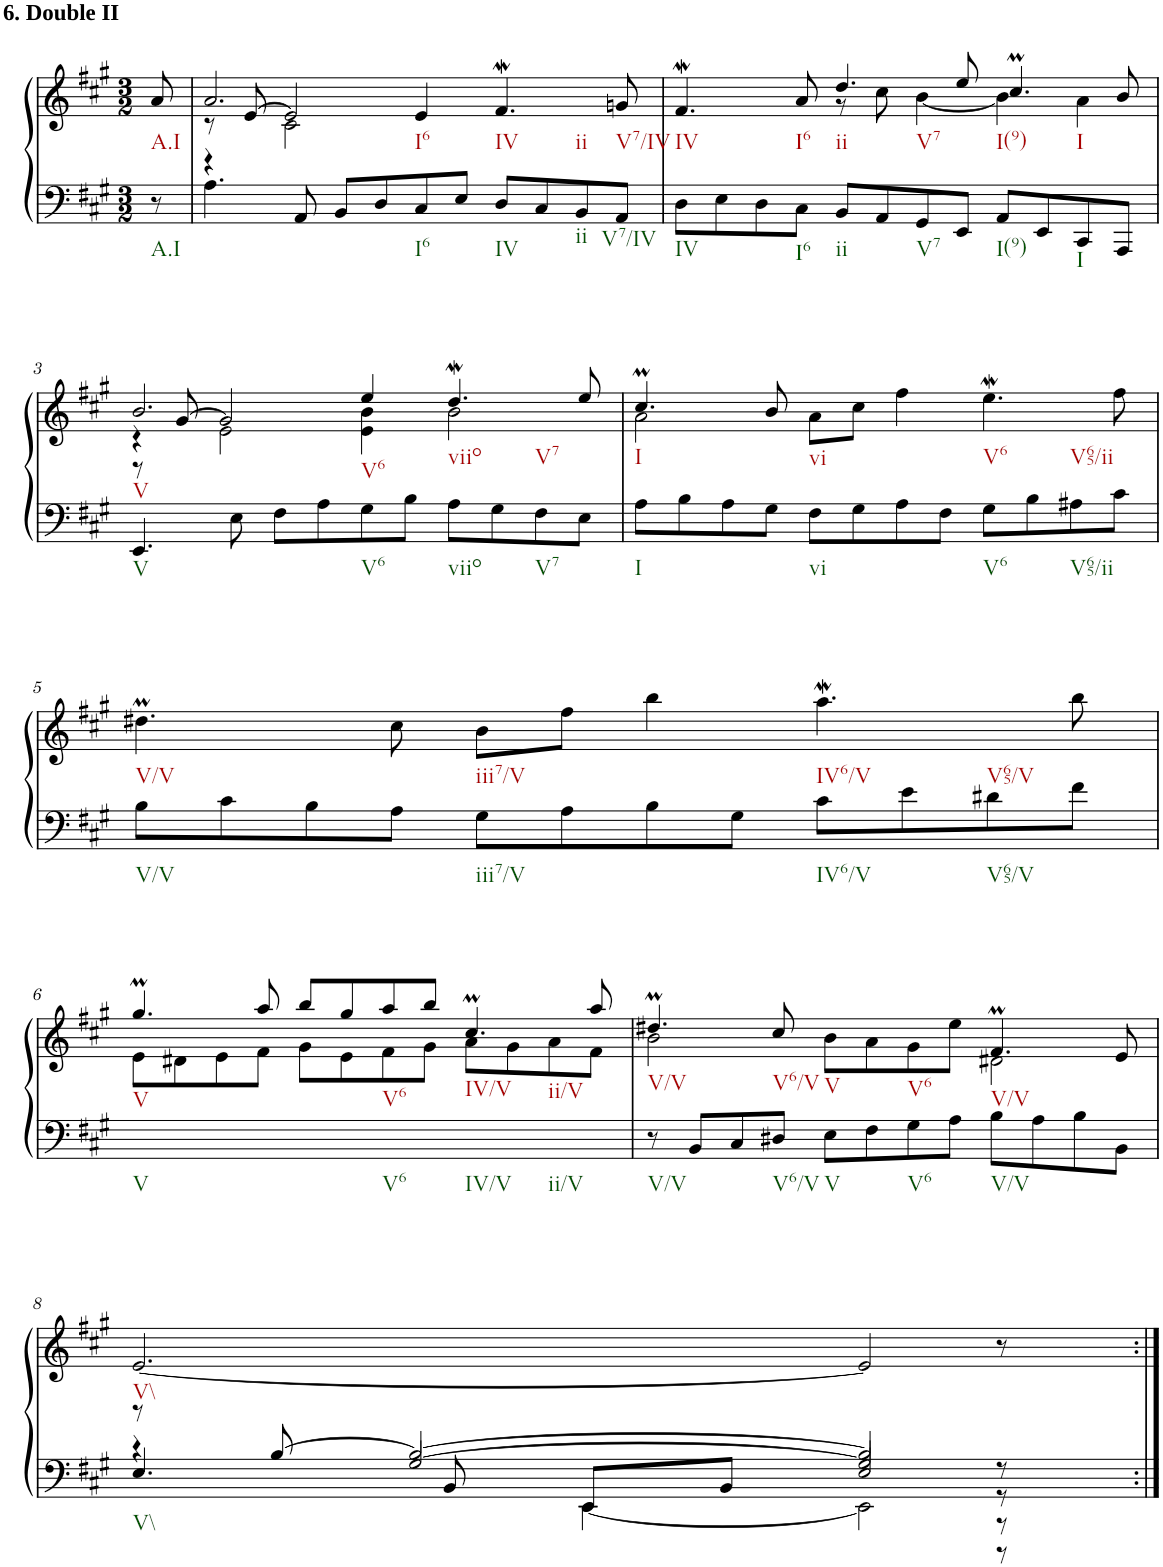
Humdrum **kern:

**kern	**kern
*part1	*part1
*staff2	*staff1
*I"unbenannt1	*
*clefF4	*clefG2
*k[f#c#g#]	*k[f#c#g#]
*M3/2	*M3/2
=	=
!	!LO:TX:a:B:t=6. Double II
8r	8a/
=1	=1
*	*^
*	*	*^
4.A\	2.a/	8r	4r
.	.	[8e/	.
.	.	2e/]	2c#\
8AA/	.	.	.
8BB/L	.	.	.
8D/	.	.	.
8C#/	4e/	2.ryy	2.ryy
8E/J	.	.	.
8D/L	4.f#W/	.	.
8C#/	.	.	.
8BB/	.	.	.
8AA/J	8gn/	.	.
*	*	*v	*v
=2	=2	=2
8D\L	4.f#W/	2ryy
8E\	.	.
8D\	.	.
8C#\J	8a/	.
8BB/L	4.dd/	8r
8AA/	.	8cc#\
8GG#/	.	[4b\
8EE/J	8ee/	.
8AA/L	4.cc#m/	4b\]
8EE/	.	.
8CC#/	.	4a\
8AAA/J	8b/	.
!!LO:LB:g=z
=3	=3	=3
*	*	*^
4.EE/	2.b/	4r	8r
.	.	.	[8g#/
.	.	2e\	2g#/]
8E\	.	.	.
8F#\L	.	.	.
8A\	.	.	.
8G#\	4ee/	4e\ 4b\	2.ryy
8B\J	.	.	.
8A\L	4.ddw/	2b\	.
8G#\	.	.	.
8F#\	.	.	.
8E\J	8ee/	.	.
*	*	*v	*v
=4	=4	=4
8A\L	4.cc#m/	2a\
8B\	.	.
8A\	.	.
8G#\J	8b/	.
8F#\L	8a\L	1ryy
8G#\	8cc#\J	.
8A\	4ff#\	.
8F#\J	.	.
8G#\L	4.eeW\	.
8B\	.	.
8A#X\	.	.
8c#\J	8ff#\	.
*	*v	*v
!!LO:LB:g=z
=5	=5
8B\L	4.dd#Xm\
8c#\	.
8B\	.
8A\J	8cc#\
8G#\L	8b\L
8A\	8ff#\J
8B\	4bb\
8G#\J	.
8c#\L	4.aaw\
8e\	.
8d#X\	.
8f#\J	8bb\
!!LO:LB:g=z
=6	=6
*	*^
2ryy	4.gg#m/	8e\L
.	.	8d#X\
.	.	8e\
.	8aa/	8f#\J
2ryy	8bb/L	8g#\L
.	8gg#/	8e\
.	8aa/	8f#\
.	8bb/J	8g#\J
2ryy	4.cc#m/	8a\L
.	.	8g#\
.	.	8a\
.	8aa/	8f#\J
=7	=7	=7
8r	4.dd#Xm/	2b\
8BB/L	.	.
8C#/	.	.
8D#X/J	8cc#/	.
8E\L	8b\L	2ryy
8F#\	8a\	.
8G#\	8g#\	.
8A\J	8ee\J	.
8B\L	4.f#M/	2d#X\
8A\	.	.
8B\	.	.
8BB\J	8e/	.
*	*v	*v
!!LO:LB:g=z
=8	=8
*^	*
*	*^	*
*	*	*^	*
8r	4r	4.E/	2ryy	[2.e/
[8B/	.	.	.	.
2B/_	[2G#/	.	.	.
.	.	8BB/	.	.
.	.	8EE/L	[4EE\	.
.	.	8BB/J	.	.
2B/]	2G#/]	2E/	2EE\]	2e/]
8r	8r	8r	8r	8r
*v	*v	*v	*v	*
=:|!	=:|!
*-	*-
